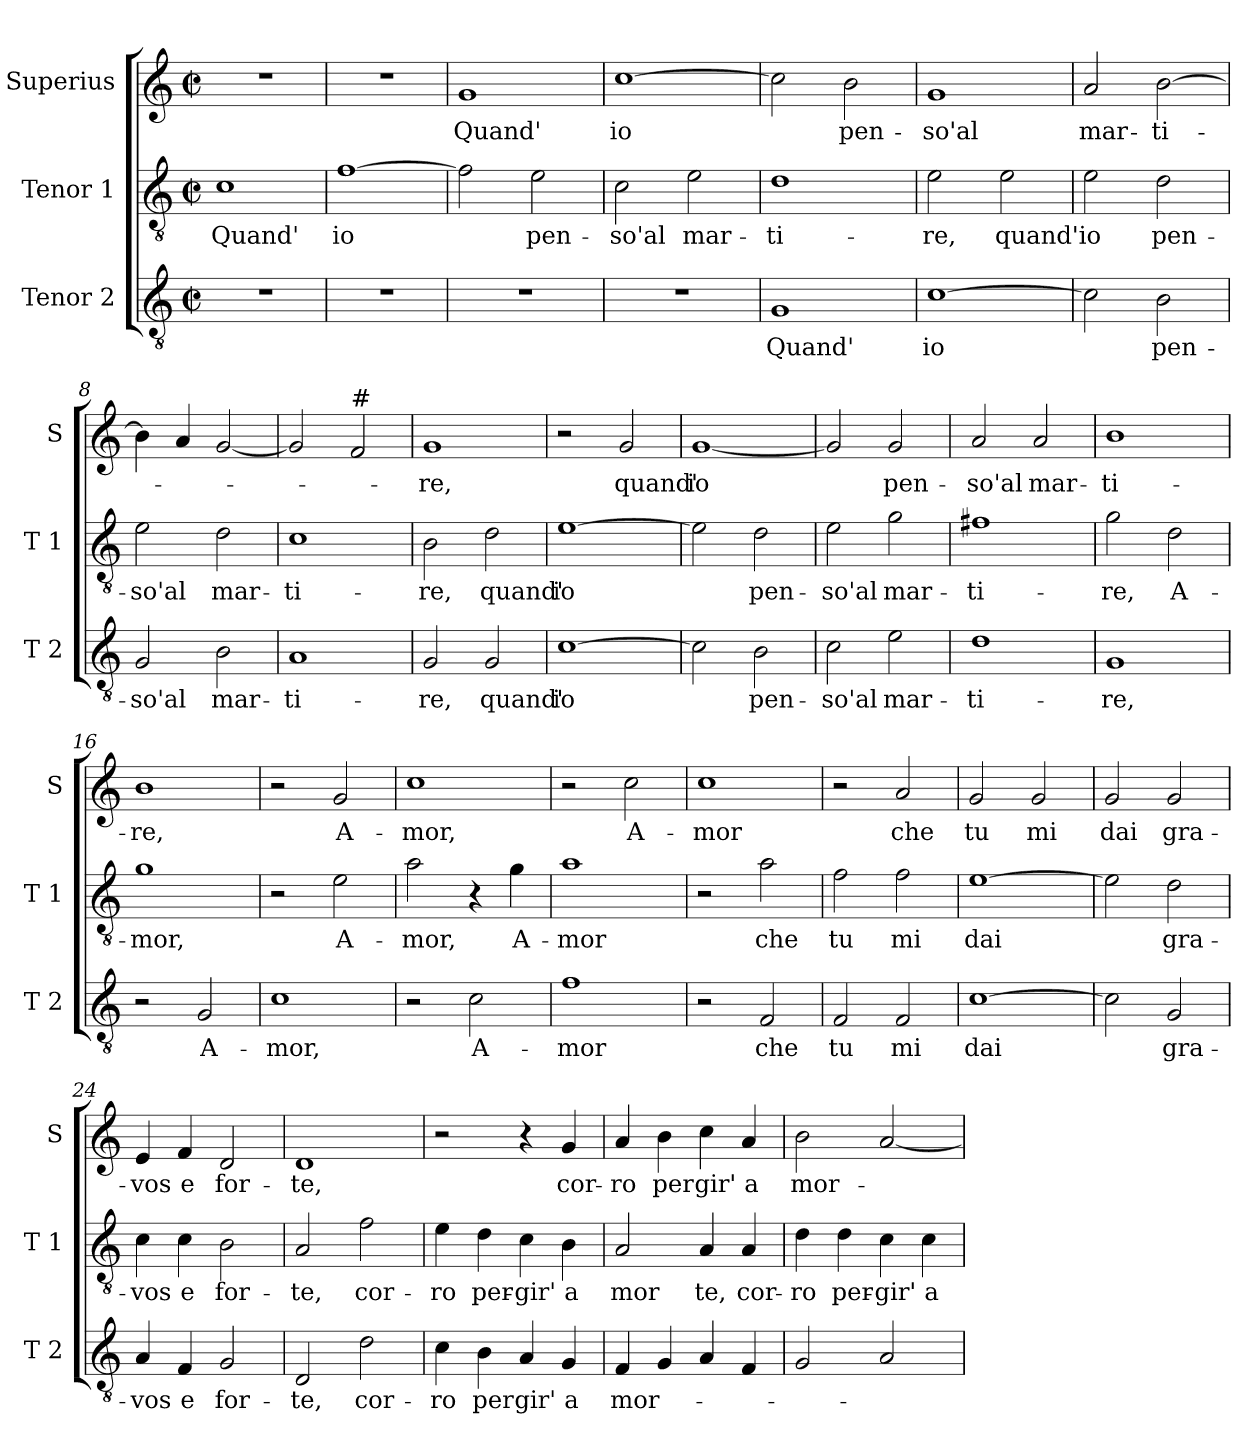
**kern	**text	**kern	**text	**kern	**text
*part3	*part3	*part2	*part2	*part1	*part1
*staff3	*staff3	*staff2	*staff2	*staff1	*staff1
*I"Tenor 2	*	*I"Tenor 1	*	*I"Superius	*
*I'T 2	*	*I'T 1	*	*I'S	*
*clefGv2	*	*clefGv2	*	*clefG2	*
*k[]	*	*k[]	*	*k[]	*
*C:	*	*C:	*	*C:	*
*M2/2	*	*M2/2	*	*M2/2	*
*met(c|)	*	*met(c|)	*	*met(c|)	*
=1	=1	=1	=1	=1	=1
!	!	!	!LO:LY:b	!	!
1r	.	1c	Quand'	1r	.
=2	=2	=2	=2	=2	=2
!	!	!	!LO:LY:b	!	!
1r	.	[1f	io	1r	.
=3	=3	=3	=3	=3	=3
!	!	!	!	!	!LO:LY:b
1r	.	2f\]	.	1g	Quand'
!	!	!	!LO:LY:b	!	!
.	.	2e\	pen-	.	.
=4	=4	=4	=4	=4	=4
!	!	!	!LO:LY:b	!	!LO:LY:b
1r	.	2c\	-so'al	[1cc	io
!	!	!	!LO:LY:b	!	!
.	.	2e\	mar-	.	.
=5	=5	=5	=5	=5	=5
!	!LO:LY:b	!	!LO:LY:b	!	!
1G	Quand'	1d	-ti-	2cc\]	.
!	!	!	!	!	!LO:LY:b
.	.	.	.	2b\	pen-
=6	=6	=6	=6	=6	=6
!	!LO:LY:b	!	!LO:LY:b	!	!LO:LY:b
[1c	io	2e\	-re,	1g	-so'al
!	!	!	!LO:LY:b	!	!
.	.	2e\	quand'	.	.
=7	=7	=7	=7	=7	=7
!	!	!	!LO:LY:b	!	!LO:LY:b
2c\]	.	2e\	io	2a/	mar-
!	!LO:LY:b	!	!LO:LY:b	!	!LO:LY:b
2B\	pen-	2d\	pen-	[2b\	-ti-
!!LO:LB:g=z
=8	=8	=8	=8	=8	=8
!	!LO:LY:b	!	!LO:LY:b	!	!
2G/	-so'al	2e\	-so'al	4b\]	.
.	.	.	.	4a/	.
!	!LO:LY:b	!	!LO:LY:b	!	!
2B\	mar-	2d\	mar-	[2g/	.
=9	=9	=9	=9	=9	=9
!	!LO:LY:b	!	!LO:LY:b	!	!
1A	-ti-	1c	-ti-	2g/]	.
!	!	!	!	!LO:TX:a:t=#	!
.	.	.	.	2f/	.
=10	=10	=10	=10	=10	=10
!	!LO:LY:b	!	!LO:LY:b	!	!LO:LY:b
2G/	-re,	2B\	-re,	1g	-re,
!	!LO:LY:b	!	!LO:LY:b	!	!
2G/	quand'	2d\	quand'	.	.
=11	=11	=11	=11	=11	=11
!	!LO:LY:b	!	!LO:LY:b	!	!
[1c	io	[1e	io	2r	.
!	!	!	!	!	!LO:LY:b
.	.	.	.	2g/	quand'
=12	=12	=12	=12	=12	=12
!	!	!	!	!	!LO:LY:b
2c\]	.	2e\]	.	[1g	io
!	!LO:LY:b	!	!LO:LY:b	!	!
2B\	pen-	2d\	pen-	.	.
=13	=13	=13	=13	=13	=13
!	!LO:LY:b	!	!LO:LY:b	!	!
2c\	-so'al	2e\	-so'al	2g/]	.
!	!LO:LY:b	!	!LO:LY:b	!	!LO:LY:b
2e\	mar-	2g\	mar-	2g/	pen-
=14	=14	=14	=14	=14	=14
!	!LO:LY:b	!	!LO:LY:b	!	!LO:LY:b
1d	-ti-	1f#X	-ti-	2a/	-so'al
!	!	!	!	!	!LO:LY:b
.	.	.	.	2a/	mar-
=15	=15	=15	=15	=15	=15
!	!LO:LY:b	!	!LO:LY:b	!	!LO:LY:b
1G	-re,	2g\	-re,	1b	-ti-
!	!	!	!LO:LY:b	!	!
.	.	2d\	A-	.	.
!!LO:LB:g=z
=16	=16	=16	=16	=16	=16
!	!	!	!LO:LY:b	!	!LO:LY:b
2r	.	1g	-mor,	1b	-re,
!	!LO:LY:b	!	!	!	!
2G/	A-	.	.	.	.
=17	=17	=17	=17	=17	=17
!	!LO:LY:b	!	!	!	!
1c	-mor,	2r	.	2r	.
!	!	!	!LO:LY:b	!	!LO:LY:b
.	.	2e\	A-	2g/	A-
=18	=18	=18	=18	=18	=18
!	!	!	!LO:LY:b	!	!LO:LY:b
2r	.	2a\	-mor,	1cc	-mor,
!	!LO:LY:b	!	!	!	!
2c\	A-	4r	.	.	.
!	!	!	!LO:LY:b	!	!
.	.	4g\	A-	.	.
=19	=19	=19	=19	=19	=19
!	!LO:LY:b	!	!LO:LY:b	!	!
1f	-mor	1a	-mor	2r	.
!	!	!	!	!	!LO:LY:b
.	.	.	.	2cc\	A-
=20	=20	=20	=20	=20	=20
!	!	!	!	!	!LO:LY:b
2r	.	2r	.	1cc	-mor
!	!LO:LY:b	!	!LO:LY:b	!	!
2F/	che	2a\	che	.	.
=21	=21	=21	=21	=21	=21
!	!LO:LY:b	!	!LO:LY:b	!	!
2F/	tu	2f\	tu	2r	.
!	!LO:LY:b	!	!LO:LY:b	!	!LO:LY:b
2F/	mi	2f\	mi	2a/	che
=22	=22	=22	=22	=22	=22
!	!LO:LY:b	!	!LO:LY:b	!	!LO:LY:b
[1c	dai	[1e	dai	2g/	tu
!	!	!	!	!	!LO:LY:b
.	.	.	.	2g/	mi
=23	=23	=23	=23	=23	=23
!	!	!	!	!	!LO:LY:b
2c\]	.	2e\]	.	2g/	dai
!	!LO:LY:b	!	!LO:LY:b	!	!LO:LY:b
2G/	gra-	2d\	gra-	2g/	gra-
!!LO:PB:g=z
=24	=24	=24	=24	=24	=24
!	!LO:LY:b	!	!LO:LY:b	!	!LO:LY:b
4A/	-vos	4c\	-vos	4e/	-vos
!	!LO:LY:b	!	!LO:LY:b	!	!LO:LY:b
4F/	e	4c\	e	4f/	e
!	!LO:LY:b	!	!LO:LY:b	!	!LO:LY:b
2G/	for-	2B\	for-	2d/	for-
=25	=25	=25	=25	=25	=25
!	!LO:LY:b	!	!LO:LY:b	!	!LO:LY:b
2D/	-te,	2A/	-te,	1d	-te,
!	!LO:LY:b	!	!LO:LY:b	!	!
2d\	cor-	2f\	cor-	.	.
=26	=26	=26	=26	=26	=26
!	!LO:LY:b	!	!LO:LY:b	!	!
4c\	-ro	4e\	-ro	2r	.
!	!LO:LY:b	!	!LO:LY:b	!	!
4B\	per	4d\	per-	.	.
!	!LO:LY:b	!	!LO:LY:b	!	!
4A/	gir'	4c\	-gir'	4r	.
!	!LO:LY:b	!	!LO:LY:b	!	!LO:LY:b
4G/	a	4B\	a	4g/	cor-
=27	=27	=27	=27	=27	=27
!	!LO:LY:b	!	!LO:LY:b	!	!LO:LY:b
4F/	mor-	2A/	mor	4a/	-ro
!	!	!	!	!	!LO:LY:b
4G/	.	.	.	4b\	per
!	!	!	!LO:LY:b	!	!LO:LY:b
4A/	.	4A/	te,	4cc\	gir'
!	!	!	!LO:LY:b	!	!LO:LY:b
4F/	.	4A/	cor-	4a/	a
=28	=28	=28	=28	=28	=28
!	!	!	!LO:LY:b	!	!LO:LY:b
2G/	.	4d\	-ro	2b\	mor-
!	!	!	!LO:LY:b	!	!
.	.	4d\	per-	.	.
!	!	!	!LO:LY:b	!	!
2A/	.	4c\	-gir'	[2a/	.
!	!	!	!LO:LY:b	!	!
.	.	4c\	a	.	.
=	=	=	=	=	=
*-	*-	*-	*-	*-	*-
